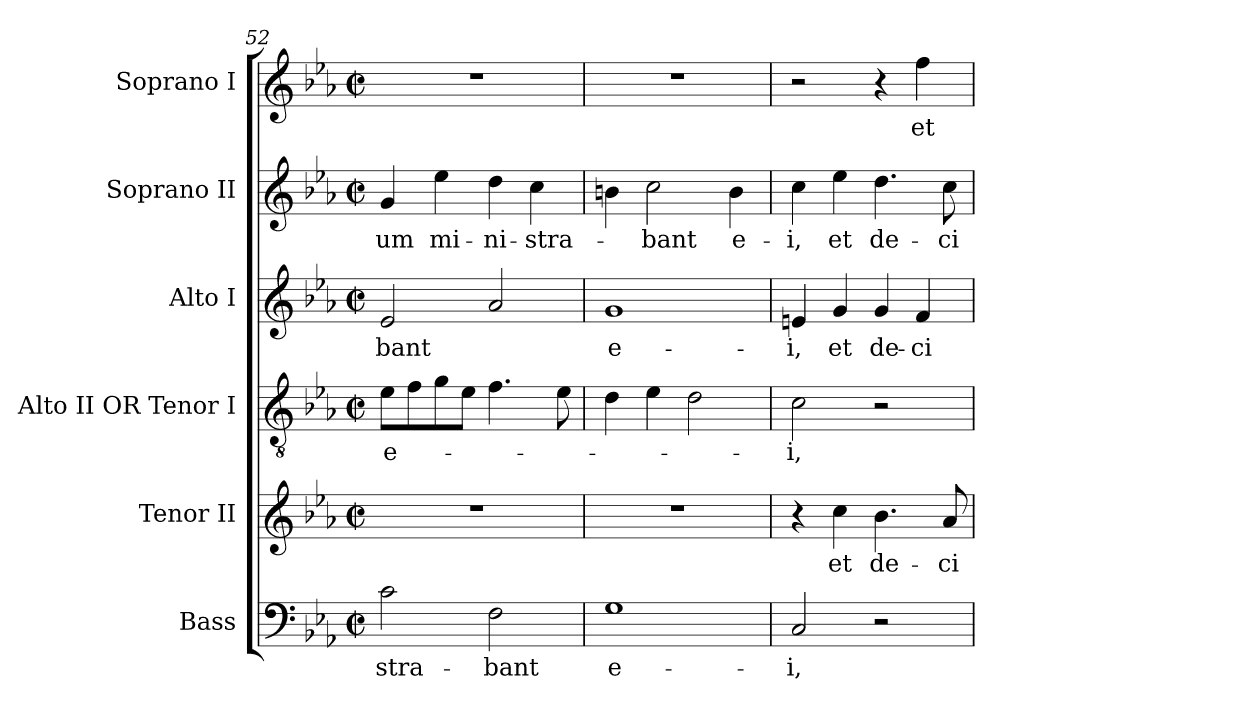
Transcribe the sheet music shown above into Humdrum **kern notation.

**kern	**text	**kern	**text	**kern	**text	**kern	**text	**kern	**text	**kern	**text
*part6	*part6	*part5	*part5	*part4	*part4	*part3	*part3	*part2	*part2	*part1	*part1
*staff6	*staff6	*staff5	*staff5	*staff4	*staff4	*staff3	*staff3	*staff2	*staff2	*staff1	*staff1
*I"Bass	*	*I"Tenor II	*	*I"Alto II  OR    Tenor I	*	*I"Alto I	*	*I"Soprano II	*	*I"Soprano I	*
*I'B.	*	*I'T. II	*	*I'T. I	*	*I'A.	*	*I'S. II	*	*I'S. I	*
*clefF4	*	*clefG2	*	*clefGv2	*	*clefG2	*	*clefG2	*	*clefG2	*
*	*	*ITrd7c12	*	*ITrd7c12	*	*	*	*	*	*	*
*k[b-e-a-]	*	*k[b-e-a-]	*	*k[b-e-a-]	*	*k[b-e-a-]	*	*k[b-e-a-]	*	*k[b-e-a-]	*
*c:	*	*c:	*	*c:	*	*c:	*	*c:	*	*c:	*
*M2/2	*	*M2/2	*	*M2/2	*	*M2/2	*	*M2/2	*	*M2/2	*
*met(c|)	*	*met(c|)	*	*met(c|)	*	*met(c|)	*	*met(c|)	*	*met(c|)	*
=52	=52	=52	=52	=52	=52	=52	=52	=52	=52	=52	=52
!	!LO:LY:b:color=#000000	!	!	!	!	!	!	!	!	!	!
!	!	!	!	!	!LO:LY:b:color=#000000	!	!	!	!	!	!
!	!	!	!	!	!	!	!LO:LY:b:color=#000000	!	!	!	!
!	!	!	!	!	!	!	!	!	!LO:LY:b:color=#000000	!	!
2ci\	-stra-	1r	.	8E-i\L	e-	2e-i/	-bant	4gi/	-um	1r	.
.	.	.	.	8Fi\	.	.	.	.	.	.	.
!	!	!	!	!	!	!	!	!	!LO:LY:b:color=#000000	!	!
.	.	.	.	8Gi\	.	.	.	4ee-i\	mi-	.	.
.	.	.	.	8E-i\J	.	.	.	.	.	.	.
!	!LO:LY:b:color=#000000	!	!	!	!	!	!	!	!	!	!
!	!	!	!	!	!	!	!	!	!LO:LY:b:color=#000000	!	!
2Fi\	-bant	.	.	4.Fi\	.	2a-i/	.	4ddi\	-ni-	.	.
!	!	!	!	!	!	!	!	!	!LO:LY:b:color=#000000	!	!
.	.	.	.	.	.	.	.	4cci\	-stra-	.	.
.	.	.	.	8E-i\	.	.	.	.	.	.	.
=53	=53	=53	=53	=53	=53	=53	=53	=53	=53	=53	=53
!	!LO:LY:b:color=#000000	!	!	!	!	!	!	!	!	!	!
!	!	!	!	!	!	!	!LO:LY:b:color=#000000	!	!	!	!
1Gi	e-	1r	.	4Di\	.	1gi	e-	4bni\	.	1r	.
!	!	!	!	!	!	!	!	!	!LO:LY:b:color=#000000	!	!
.	.	.	.	4E-i\	.	.	.	2cci\	-bant	.	.
.	.	.	.	2Di\	.	.	.	.	.	.	.
!	!	!	!	!	!	!	!	!	!LO:LY:b:color=#000000	!	!
.	.	.	.	.	.	.	.	4bi\	e-	.	.
!!LO:PB:g=z
=54	=54	=54	=54	=54	=54	=54	=54	=54	=54	=54	=54
!	!LO:LY:b:color=#000000	!	!	!	!	!	!	!	!	!	!
!	!	!	!	!	!LO:LY:b:color=#000000	!	!	!	!	!	!
!	!	!	!	!	!	!	!LO:LY:b:color=#000000	!	!	!	!
!	!	!	!	!	!	!	!	!	!LO:LY:b:color=#000000	!	!
2Ci/	-i,	4r	.	2Ci\	-i,	4eni/	-i,	4cci\	-i,	2r	.
!	!	!	!LO:LY:b:color=#000000	!	!	!	!	!	!	!	!
!	!	!	!	!	!	!	!LO:LY:b:color=#000000	!	!	!	!
!	!	!	!	!	!	!	!	!	!LO:LY:b:color=#000000	!	!
.	.	4ci\	et	.	.	4gi/	et	4ee-i\	et	.	.
!	!	!	!LO:LY:b:color=#000000	!	!	!	!	!	!	!	!
!	!	!	!	!	!	!	!LO:LY:b:color=#000000	!	!	!	!
!	!	!	!	!	!	!	!	!	!LO:LY:b:color=#000000	!	!
2r	.	4.B-i\	de-	2r	.	4gi/	de-	4.ddi\	de-	4r	.
!	!	!	!	!	!	!	!LO:LY:b:color=#000000	!	!	!	!
!	!	!	!	!	!	!	!	!	!	!	!LO:LY:b:color=#000000
.	.	.	.	.	.	4fi/	-ci-	.	.	4ffi\	et
!	!	!	!LO:LY:b:color=#000000	!	!	!	!	!	!	!	!
!	!	!	!	!	!	!	!	!	!LO:LY:b:color=#000000	!	!
.	.	8A-i/	-ci-	.	.	.	.	8cci\	-ci-	.	.
=	=	=	=	=	=	=	=	=	=	=	=
*-	*-	*-	*-	*-	*-	*-	*-	*-	*-	*-	*-
